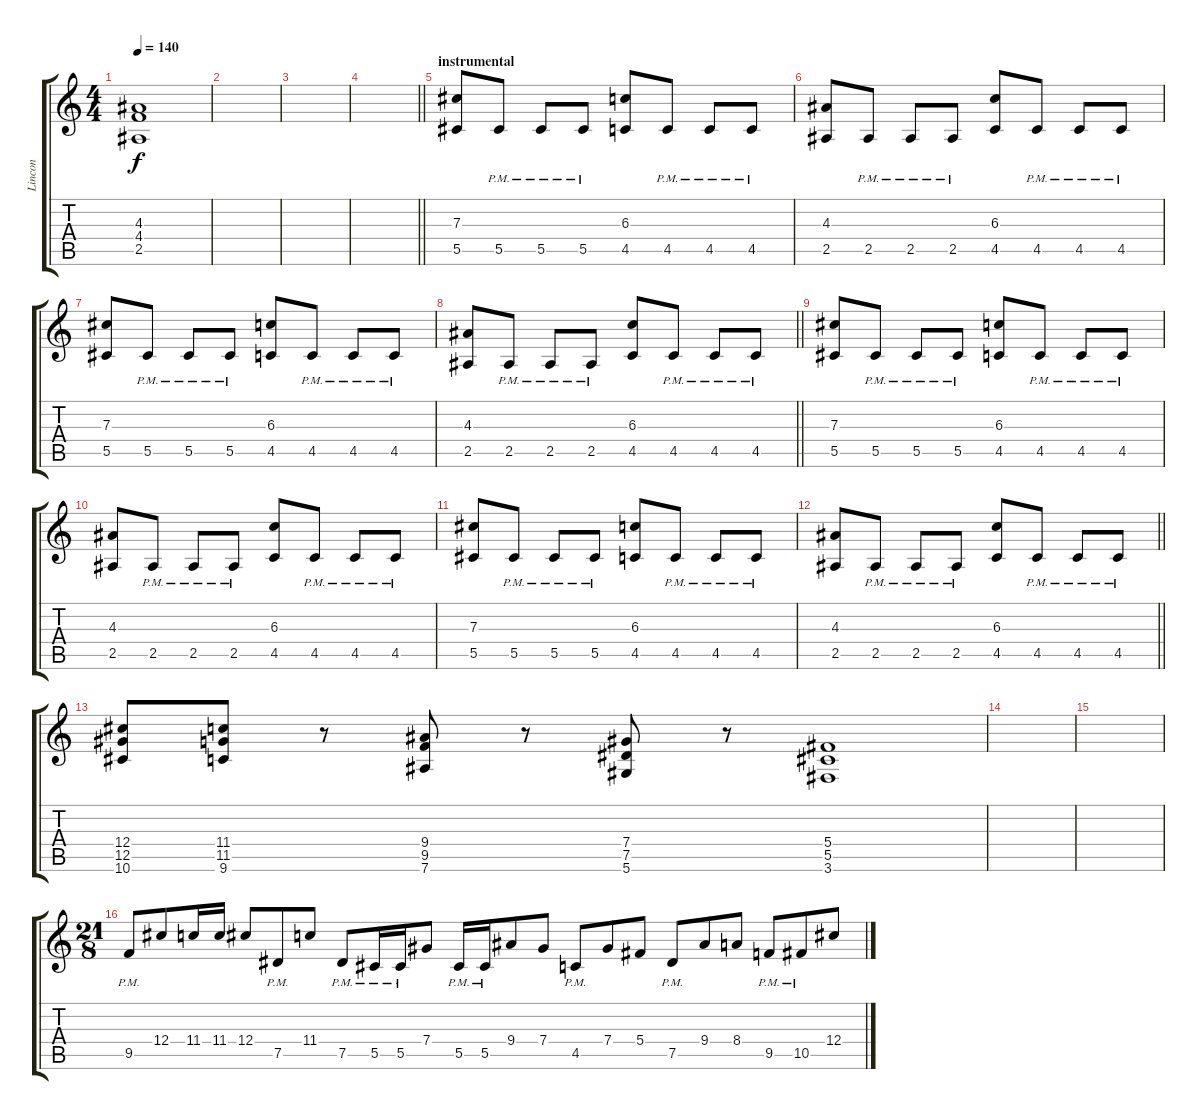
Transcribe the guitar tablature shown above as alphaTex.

\track ("Lincon" "Lincon") {instrument distortionguitar}
\staff {score tabs}
\tuning (Eb4 Bb3 Gb3 Db3 Ab2 Eb2) {hide}
\ts (4 4)
\tempo 140
\clef g2
\ks c
(4.3 4.4 2.5).1{dy f} |
|
|
\barLineRight lightlight
|
\section ("" "instrumental")
(7.3 5.5).8{instrument distortionguitar} 5.5{pm}.8 5.5{pm}.8 5.5{pm}.8 (6.3 4.5).8 4.5{pm}.8 4.5{pm}.8 4.5{pm}.8 |
(4.3 2.5).8 2.5{pm}.8 2.5{pm}.8 2.5{pm}.8 (6.3 4.5).8 4.5{pm}.8 4.5{pm}.8 4.5{pm}.8 |
(7.3 5.5).8 5.5{pm}.8 5.5{pm}.8 5.5{pm}.8 (6.3 4.5).8 4.5{pm}.8 4.5{pm}.8 4.5{pm}.8 |
\barLineRight lightlight
(4.3 2.5).8 2.5{pm}.8 2.5{pm}.8 2.5{pm}.8 (6.3 4.5).8 4.5{pm}.8 4.5{pm}.8 4.5{pm}.8 |
(7.3 5.5).8 5.5{pm}.8 5.5{pm}.8 5.5{pm}.8 (6.3 4.5).8 4.5{pm}.8 4.5{pm}.8 4.5{pm}.8 |
(4.3 2.5).8 2.5{pm}.8 2.5{pm}.8 2.5{pm}.8 (6.3 4.5).8 4.5{pm}.8 4.5{pm}.8 4.5{pm}.8 |
(7.3 5.5).8 5.5{pm}.8 5.5{pm}.8 5.5{pm}.8 (6.3 4.5).8 4.5{pm}.8 4.5{pm}.8 4.5{pm}.8 |
\barLineRight lightlight
(4.3 2.5).8 2.5{pm}.8 2.5{pm}.8 2.5{pm}.8 (6.3 4.5).8 4.5{pm}.8 4.5{pm}.8 4.5{pm}.8 |
(12.4 12.5 10.6).8 (11.4 11.5 9.6).8 r.8 (9.4 9.5 7.6).8 r.8 (7.4 7.5 5.6).8 r.8 (5.4 5.5 3.6).1 |
|
|
\ts (21 8)
9.5{pm}.8{volume 16 instrument distortionguitar} 12.4.8 11.4.16 11.4.16 12.4.8 7.5{pm}.8 11.4.8 7.5{pm}.8 5.5{pm}.16 5.5{pm}.16 7.4.8 5.5{pm}.16 5.5{pm}.16 9.4.8 7.4.8 4.5{pm}.8 7.4.8 5.4.8 7.5{pm}.8 9.4.8 8.4.8 9.5{pm}.8 10.5{pm}.8 12.4.8
